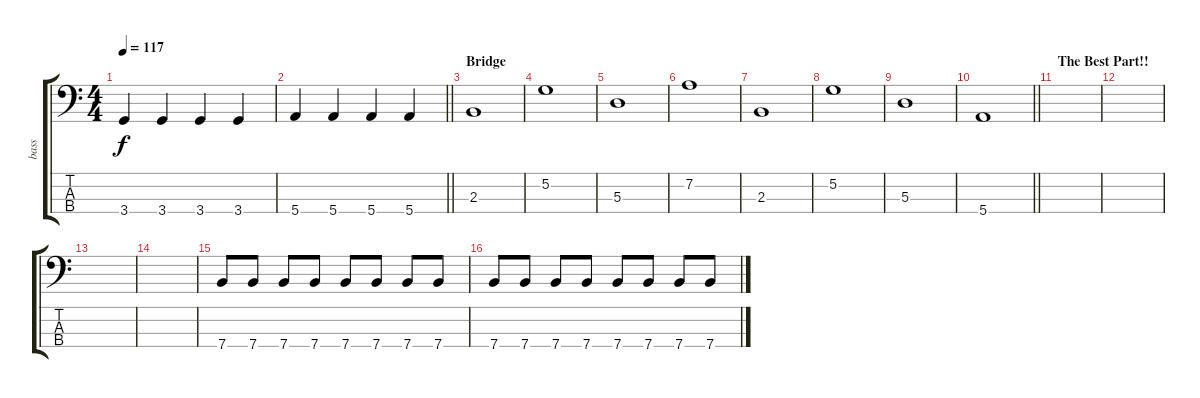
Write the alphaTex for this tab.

\track ("bass" "bass") {instrument electricbassfinger}
\staff {score tabs}
\tuning (G2 D2 A1 E1) {hide}
\ts (4 4)
\tempo 117
\clef f4
\ks c
3.4.4{dy f} 3.4.4 3.4.4 3.4.4 |
\barLineRight lightlight
5.4.4 5.4.4 5.4.4 5.4.4 |
\section ("" "Bridge")
2.3.1 |
5.2.1 |
5.3.1 |
7.2.1 |
2.3.1 |
5.2.1 |
5.3.1 |
\barLineRight lightlight
5.4.1 |
\section ("" "The Best Part!!")
|
|
|
|
7.4.8 7.4.8 7.4.8 7.4.8 7.4.8 7.4.8 7.4.8 7.4.8 |
7.4.8 7.4.8 7.4.8 7.4.8 7.4.8 7.4.8 7.4.8 7.4.8
